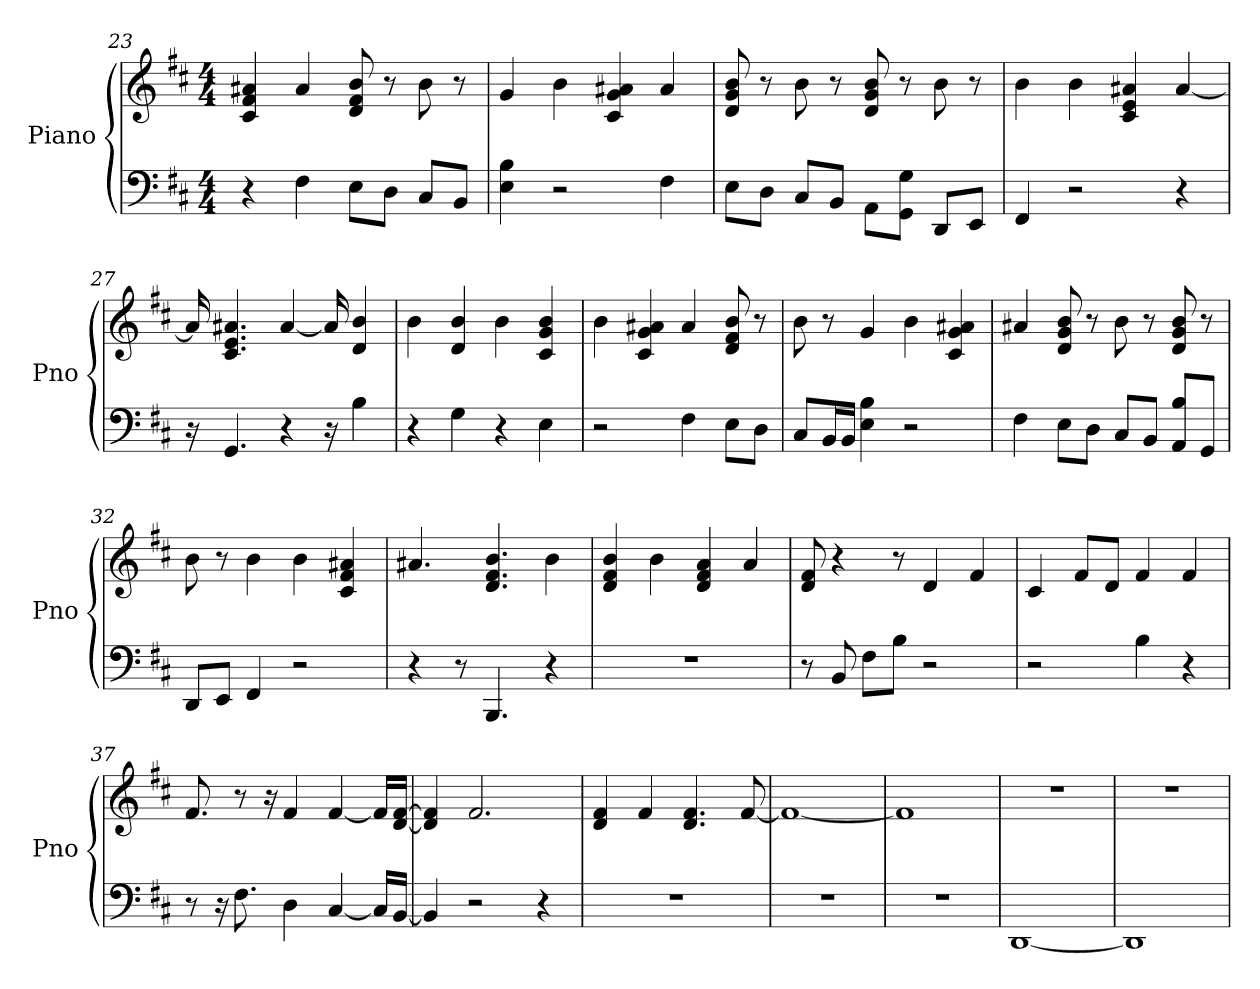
**kern	**kern
*part1	*part1
*staff2	*staff1
*I"Piano	*
*I'Pno	*
*clefF4	*clefG2
*k[f#c#]	*k[f#c#]
*D:	*D:
*M4/4	*M4/4
=23	=23
4r	4a# 4f# 4c#
4F#	4a#
8E\L	8b 8f# 8d
8D\J	8r
8C#/L	8b
8BB/J	8r
=24	=24
4E 4B	4g
2r	4b
.	4a# 4c# 4g
4F#	4a#
=25	=25
8E\L	8d 8b 8g
8D\J	8r
8C#/L	8b
8BB/J	8r
8AA\L	8b 8d 8g
8GG\ 8G\J	8r
8DD/L	8b
8EE/J	8r
=26	=26
4FF#	4b
2r	4b
.	4a# 4e 4c#
4r	[4a#
=27	=27
16r	16a#]
4.GG	4.a# 4.c# 4.e
4r	[4a#
16r	16a#]
4B	4b 4d
=28	=28
4r	4b
4G	4d 4b
4r	4b
4E	4g 4c# 4b
=29	=29
2r	4b
.	4g 4a# 4c#
4F#	4a#
8E\L	8d 8b 8f#
8D\J	8r
=30	=30
8C#/L	8b
16BB/L	8r
16BB/JJ	.
4E 4B	4g
2r	4b
.	4c# 4g 4a#
=31	=31
4F#	4a#
8E\L	8b 8g 8d
8D\J	8r
8C#/L	8b
8BB/J	8r
8AA/ 8B/L	8g 8b 8d
8GG/J	8r
=32	=32
8DD/L	8b
8EE/J	8r
4FF#	4b
2r	4b
.	4a# 4c# 4f#
=33	=33
4r	4.a#
8r	.
4.BBB	4.d 4.f# 4.b
4r	4b
=34	=34
1r	4b 4d 4f#
.	4b
.	4d 4a 4f#
.	4a
=35	=35
8r	8d 8f#
8BB	4r
8F#\L	.
8B\J	8r
2r	4d
.	4f#
=36	=36
2r	4c#
.	8f#/L
.	8d/J
4B	4f#
4r	4f#
=37	=37
8r	8.f#
16r	.
8.F#	8r
.	16r
4D	4f#
[4C#	[4f#
16C#/LL]	16f#/LL]
[16BB/JJ	[16d/ [16f#/JJ
=38	=38
4BB]	4d] 4f#]
2r	2.f#
4r	.
=39	=39
1r	4d 4f#
.	4f#
.	4.d 4.f#
.	[8f#
=40	=40
1r	1f#_
=41	=41
1r	1f#]
=42	=42
[1DD	1r
=43	=43
1DD]	1r
=	=
*-	*-
